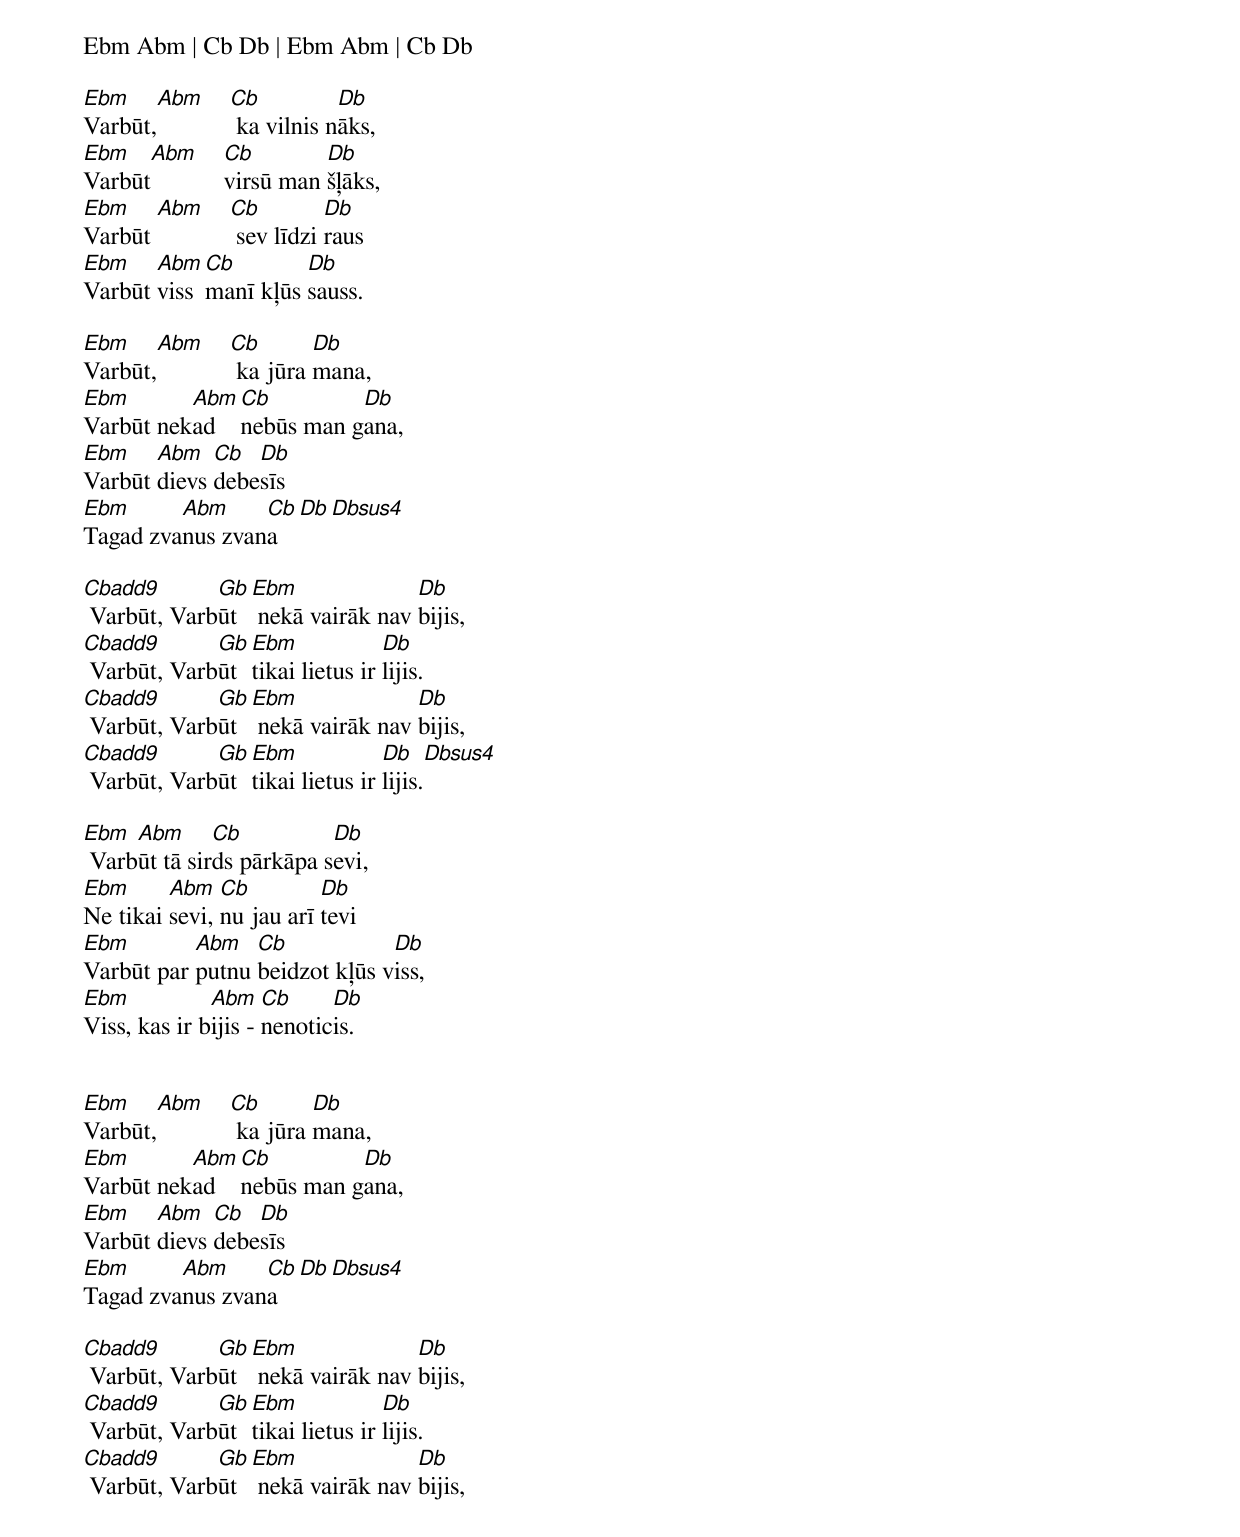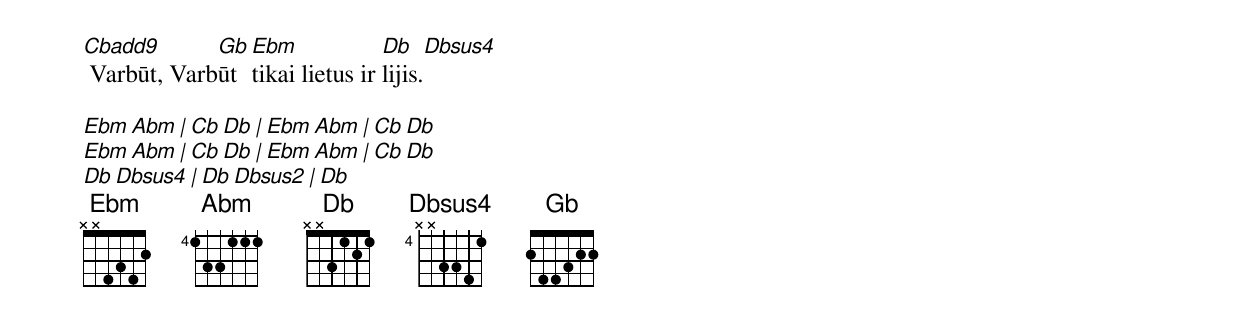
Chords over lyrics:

Ebm Abm | Cb Db | Ebm Abm | Cb Db

Ebm    Abm Cb          Db
Varbūt,     ka vilnis nāks,
Ebm   Abm Cb        Db
Varbūt    virsū man šļāks,
Ebm    Abm Cb         Db
Varbūt      sev līdzi raus
Ebm    Abm  Cb        Db
Varbūt viss manī kļūs sauss.

Ebm    Abm Cb       Db
Varbūt,     ka jūra mana,
Ebm       Abm Cb         Db
Varbūt nekad  nebūs man gana,
Ebm    Abm   Cb  Db
Varbūt dievs debesīs
Ebm      Abm     Cb Db Dbsus4
Tagad zvanus zvana

Cbadd9       Gb Ebm              Db
 Varbūt, Varbūt  nekā vairāk nav bijis,
Cbadd9       Gb Ebm             Db
 Varbūt, Varbūt tikai lietus ir lijis.
Cbadd9       Gb Ebm              Db
 Varbūt, Varbūt  nekā vairāk nav bijis,
Cbadd9       Gb Ebm             Db     Dbsus4
 Varbūt, Varbūt tikai lietus ir lijis.

Ebm  Abm      Cb          Db
 Varbūt tā sirds pārkāpa sevi,
Ebm      Abm   Cb         Db
Ne tikai sevi, nu jau arī tevi
Ebm        Abm   Cb            Db
Varbūt par putnu beidzot kļūs viss,
Ebm           Abm    Cb     Db
Viss, kas ir bijis - nenoticis.


Ebm    Abm Cb       Db
Varbūt,     ka jūra mana,
Ebm       Abm Cb         Db
Varbūt nekad  nebūs man gana,
Ebm    Abm   Cb  Db
Varbūt dievs debesīs
Ebm      Abm     Cb Db Dbsus4
Tagad zvanus zvana

Cbadd9       Gb Ebm              Db
 Varbūt, Varbūt  nekā vairāk nav bijis,
Cbadd9       Gb Ebm             Db
 Varbūt, Varbūt tikai lietus ir lijis.
Cbadd9       Gb Ebm              Db
 Varbūt, Varbūt  nekā vairāk nav bijis,
Cbadd9       Gb Ebm             Db     Dbsus4
 Varbūt, Varbūt tikai lietus ir lijis.

Ebm Abm | Cb Db | Ebm Abm | Cb Db
Ebm Abm | Cb Db | Ebm Abm | Cb Db
Db Dbsus4 | Db Dbsus2 | Db
